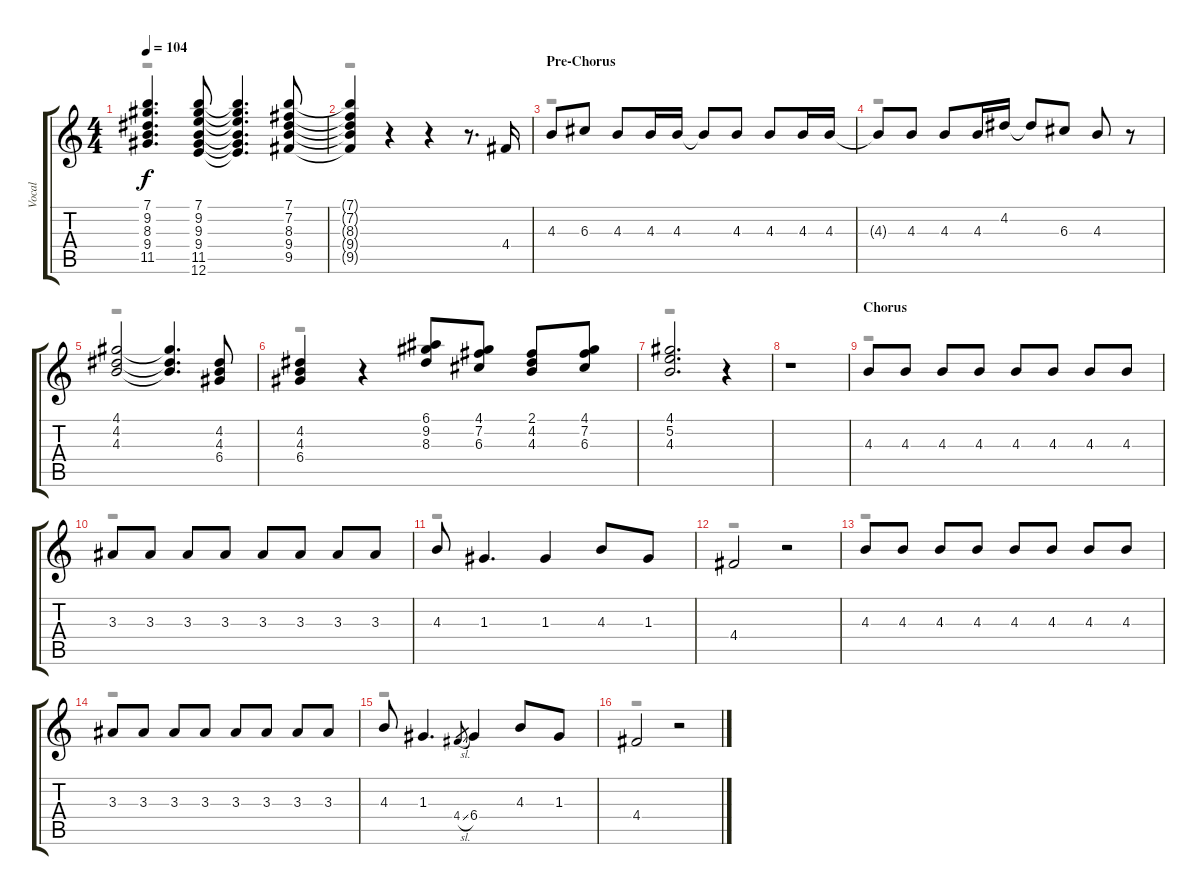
\track ("Vocal" "Vocal") {instrument electricbassfinger}
\staff {score tabs}
\tuning (E4 B3 G3 D3 A2 E2) {hide}
\voice
\ts (4 4)
\tempo 104
\clef g2
\ks c
(7.1{t} 9.2{t} 8.3{t} 9.4{t} 11.5{t}).4{d dy f} (7.1 9.2 9.3 9.4 11.5 12.6).8 (7.1{t} 9.2{t} 9.3{t} 9.4{t} 11.5{t} 12.6{t}).4{d} (7.1 7.2 8.3 9.4 9.5).8 |
(7.1{t} 7.2{t} 8.3{t} 9.4{t} 9.5{t}).4 r.4 r.4 r.8{d} 4.4.16 |
\section ("" "Pre-Chorus")
4.3.8 6.3.8 4.3.8 4.3.16 4.3.16 4.3{t}.8 4.3.8 4.3.8 4.3.16 4.3.16 |
4.3{t}.8 4.3.8 4.3.8 4.3.16 4.2.16 4.2{t}.8 6.3.8 4.3.8 r.8 |
(4.1 4.2 4.3).2 (4.1{t} 4.2{t} 4.3{t}).4{d} (4.2 4.3 6.4).8 |
(4.2 4.3 6.4).4 r.4 (6.1 9.2 8.3).8 (4.1 7.2 6.3).8 (2.1 4.2 4.3).8 (4.1 7.2 6.3).8 |
(4.1 5.2 4.3).2{d} r.4 |
r.1 |
\section ("" "Chorus")
4.3.8 4.3.8 4.3.8 4.3.8 4.3.8 4.3.8 4.3.8 4.3.8 |
3.3.8 3.3.8 3.3.8 3.3.8 3.3.8 3.3.8 3.3.8 3.3.8 |
4.3.8 1.3.4{d} 1.3.4 4.3.8 1.3.8 |
4.4.2 r.2 |
4.3.8 4.3.8 4.3.8 4.3.8 4.3.8 4.3.8 4.3.8 4.3.8 |
3.3.8 3.3.8 3.3.8 3.3.8 3.3.8 3.3.8 3.3.8 3.3.8 |
4.3.8 1.3.4{d} 4.4{sl}.8{gr} 6.4.4 4.3.8 1.3.8 |
4.4.2 r.2
\voice
\clef g2
\ottava regular
\simile none
\ks c
r.1{dy f} |
r.1 |
r.1 |
r.1 |
r.1 |
r.1 |
r.1 |
r.1 |
r.1 |
r.1 |
r.1 |
r.1 |
r.1 |
r.1 |
r.1 |
r.1
